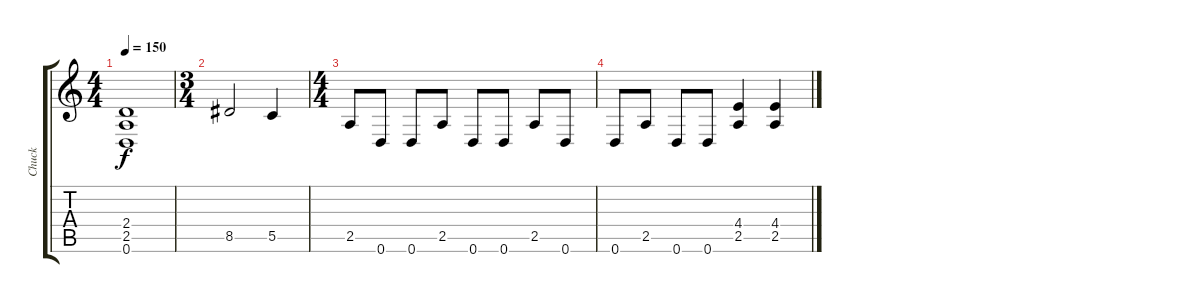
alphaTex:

\track ("Chuck" "Chuck") {instrument distortionguitar}
\staff {score tabs}
\tuning (D4 A3 F3 C3 G2 D2) {hide}
\ts (4 4)
\tempo 150
\clef g2
\ks c
(2.4 2.5 0.6).1{dy f} |
\ts (3 4)
8.5.2 5.5.4 |
\ts (4 4)
2.5.8 0.6.8 0.6.8 2.5.8 0.6.8 0.6.8 2.5.8 0.6.8 |
0.6.8 2.5.8 0.6.8 0.6.8 (4.4 2.5).4 (4.4 2.5).4
